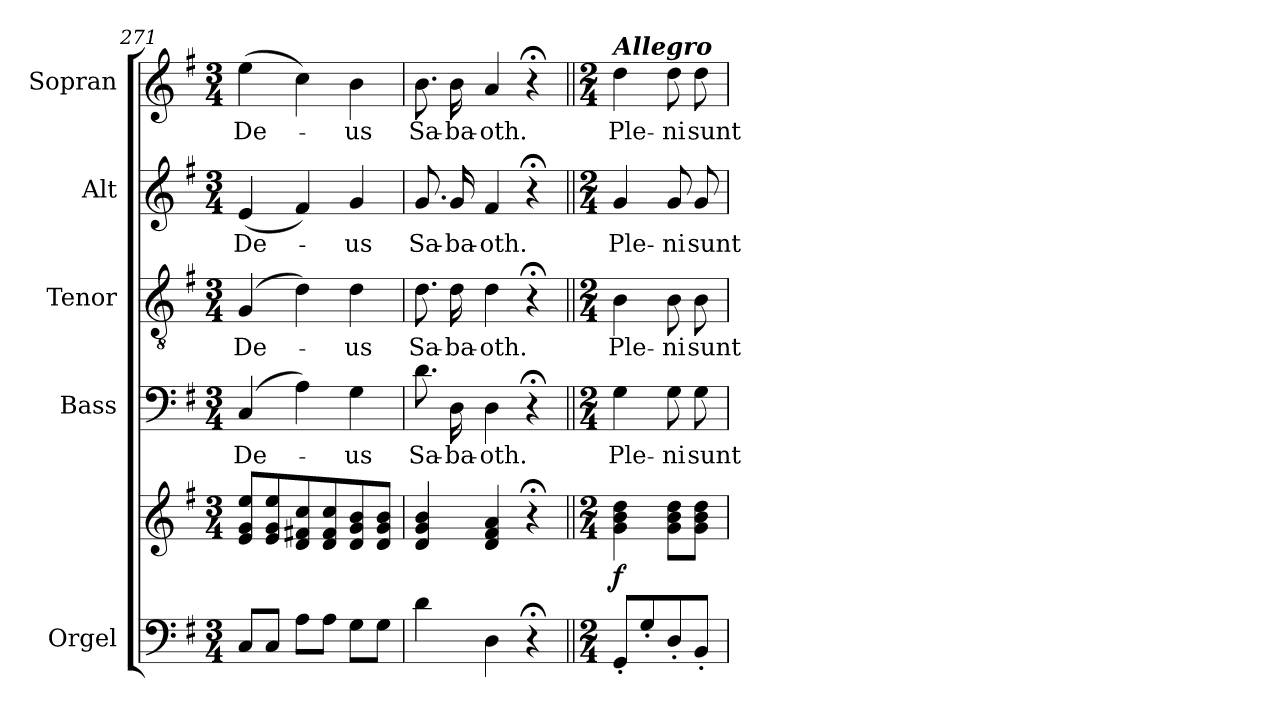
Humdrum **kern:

**kern	**kern	**dynam	**kern	**text	**kern	**text	**kern	**text	**kern	**text
*part5	*part5	*part5	*part4	*part4	*part3	*part3	*part2	*part2	*part1	*part1
*staff6	*staff5	*staff5/6	*staff4	*staff4	*staff3	*staff3	*staff2	*staff2	*staff1	*staff1
*I"Orgel	*	*	*I"Bass	*	*I"Tenor	*	*I"Alt	*	*I"Sopran	*
*I'Org.	*	*	*I'B.	*	*I'T.	*	*I'A.	*	*I'S.	*
!!LO:PB:g=z
*clefF4	*clefG2	*	*clefF4	*	*clefGv2	*	*clefG2	*	*clefG2	*
*k[f#]	*k[f#]	*	*k[f#]	*	*k[f#]	*	*k[f#]	*	*k[f#]	*
*G:	*G:	*	*G:	*	*G:	*	*G:	*	*G:	*
*M3/4	*M3/4	*	*M3/4	*	*M3/4	*	*M3/4	*	*M3/4	*
=271	=271	=271	=271	=271	=271	=271	=271	=271	=271	=271
!	!	!	!	!LO:LY:b	!	!LO:LY:b	!	!LO:LY:b	!	!LO:LY:b
8C/L	8e/ 8g/ 8ee/L	.	(>4C/	De-	(>4G/	De-	(<4e/	De-	(>4ee\	De-
8C/J	8e/ 8g/ 8ee/	.	.	.	.	.	.	.	.	.
8A\L	8d/ 8f#X/ 8cc/	.	4A\)	.	4d\)	.	4f#/)	.	4cc\)	.
8A\J	8d/ 8f#/ 8cc/	.	.	.	.	.	.	.	.	.
!	!	!	!	!LO:LY:b	!	!LO:LY:b	!	!LO:LY:b	!	!LO:LY:b
8G\L	8d/ 8g/ 8b/	.	4G\	-us	4d\	-us	4g/	-us	4b\	-us
8G\J	8d/ 8g/ 8b/J	.	.	.	.	.	.	.	.	.
=272	=272	=272	=272	=272	=272	=272	=272	=272	=272	=272
!	!	!	!	!LO:LY:b	!	!LO:LY:b	!	!LO:LY:b	!	!LO:LY:b
4d\	4d/ 4g/ 4b/	.	8.d\	Sa-	8.d\	Sa-	8.g/	Sa-	8.b\	Sa-
!	!	!	!	!LO:LY:b	!	!LO:LY:b	!	!LO:LY:b	!	!LO:LY:b
.	.	.	16D\	-ba-	16d\	-ba-	16g/	-ba-	16b\	-ba-
!	!	!	!	!LO:LY:b	!	!LO:LY:b	!	!LO:LY:b	!	!LO:LY:b
4D\	4d/ 4f#/ 4a/	.	4D\	-oth.	4d\	-oth.	4f#/	-oth.	4a/	-oth.
4r;<	4r;<	.	4r;<	.	4r;<	.	4r;<	.	4r;<	.
=273||	=273||	=273||	=273||	=273||	=273||	=273||	=273||	=273||	=273||	=273||
*M2/4	*M2/4	*	*M2/4	*	*M2/4	*	*M2/4	*	*M2/4	*
!	!	!	!	!	!	!	!	!	!LO:TX:a:Bi:t=Allegro	!
!	!	!LO:DY:b	!	!LO:LY:b	!	!LO:LY:b	!	!LO:LY:b	!	!LO:LY:b
8GG'</L	4g\ 4b\ 4dd\	f	4G\	Ple-	4B\	Ple-	4g/	Ple-	4dd\	Ple-
8G'</	.	.	.	.	.	.	.	.	.	.
!	!	!	!	!LO:LY:b	!	!LO:LY:b	!	!LO:LY:b	!	!LO:LY:b
8D'</	8g\ 8b\ 8dd\L	.	8G\	-ni	8B\	-ni	8g/	-ni	8dd\	-ni
!	!	!	!	!LO:LY:b	!	!LO:LY:b	!	!LO:LY:b	!	!LO:LY:b
8BB'</J	8g\ 8b\ 8dd\J	.	8G\	sunt	8B\	sunt	8g/	sunt	8dd\	sunt
=	=	=	=	=	=	=	=	=	=	=
*-	*-	*-	*-	*-	*-	*-	*-	*-	*-	*-
